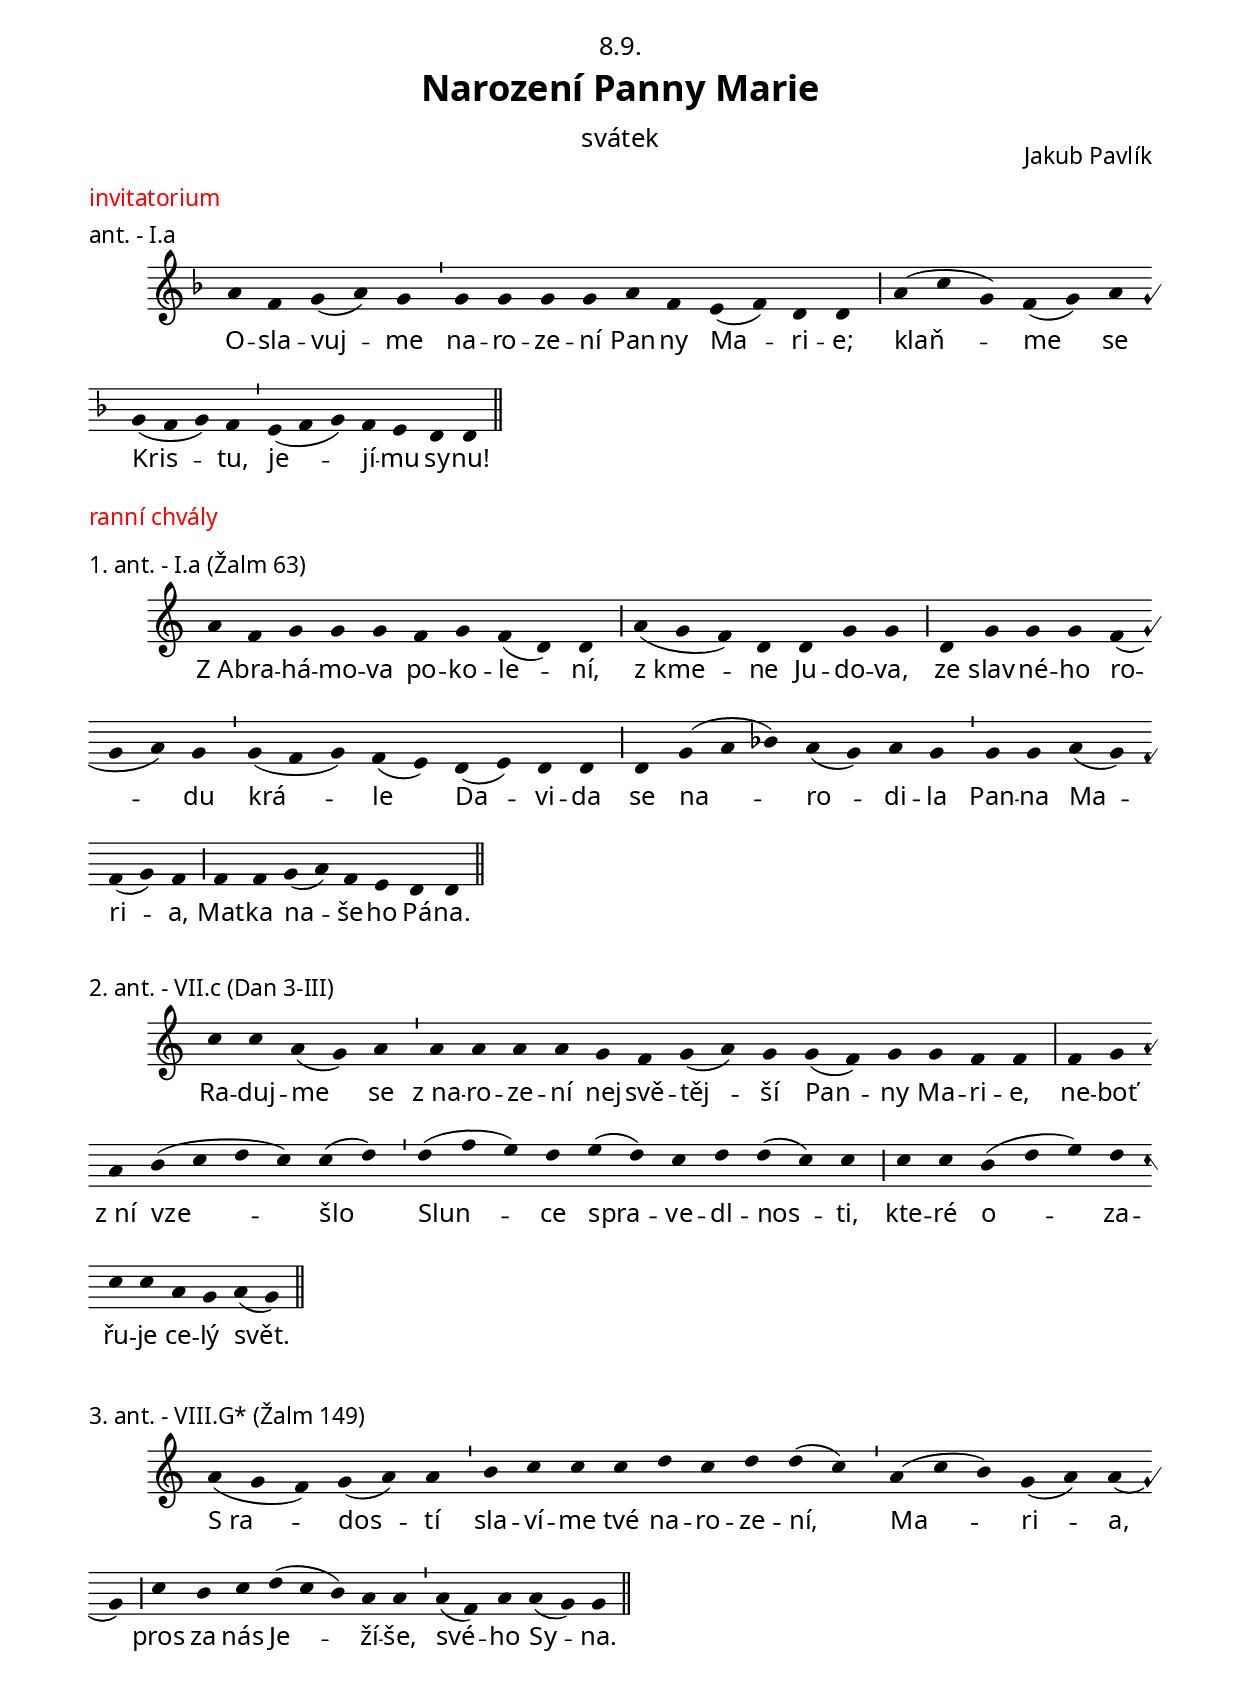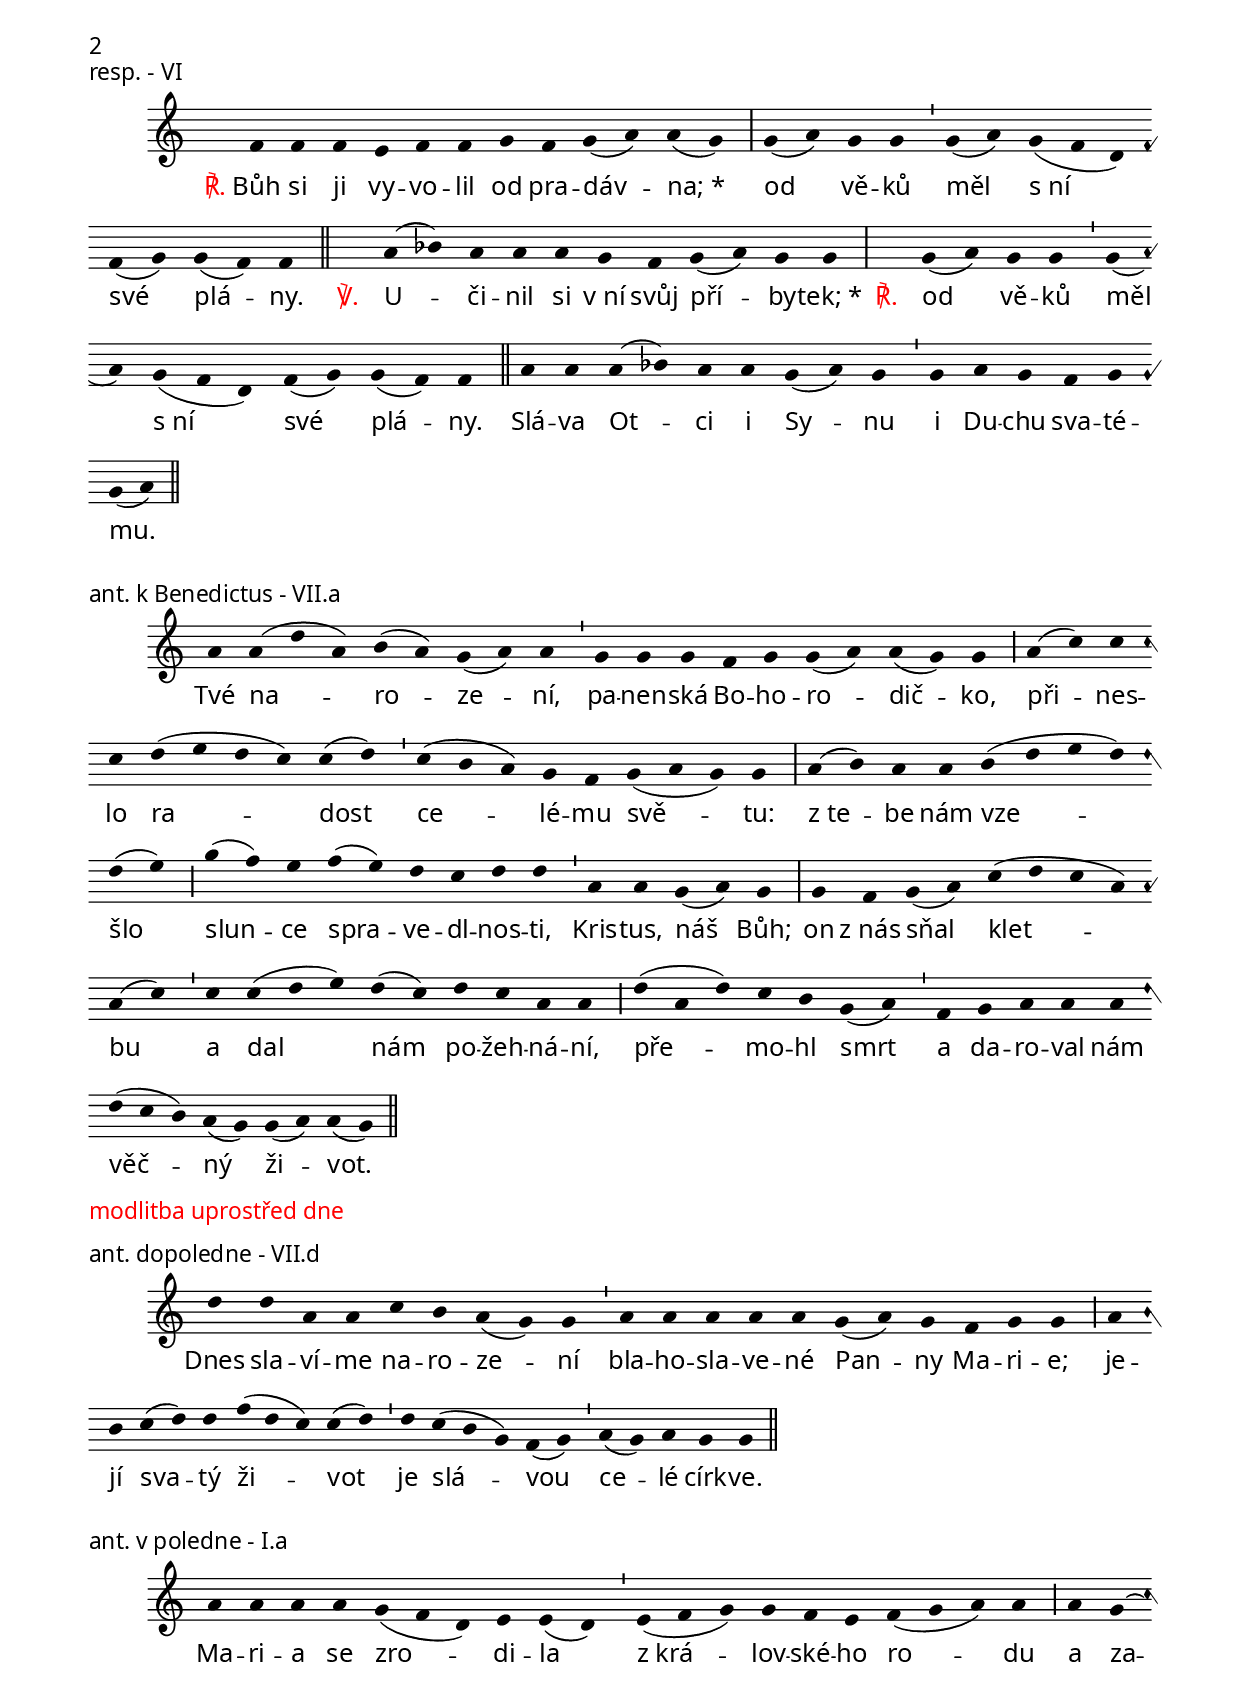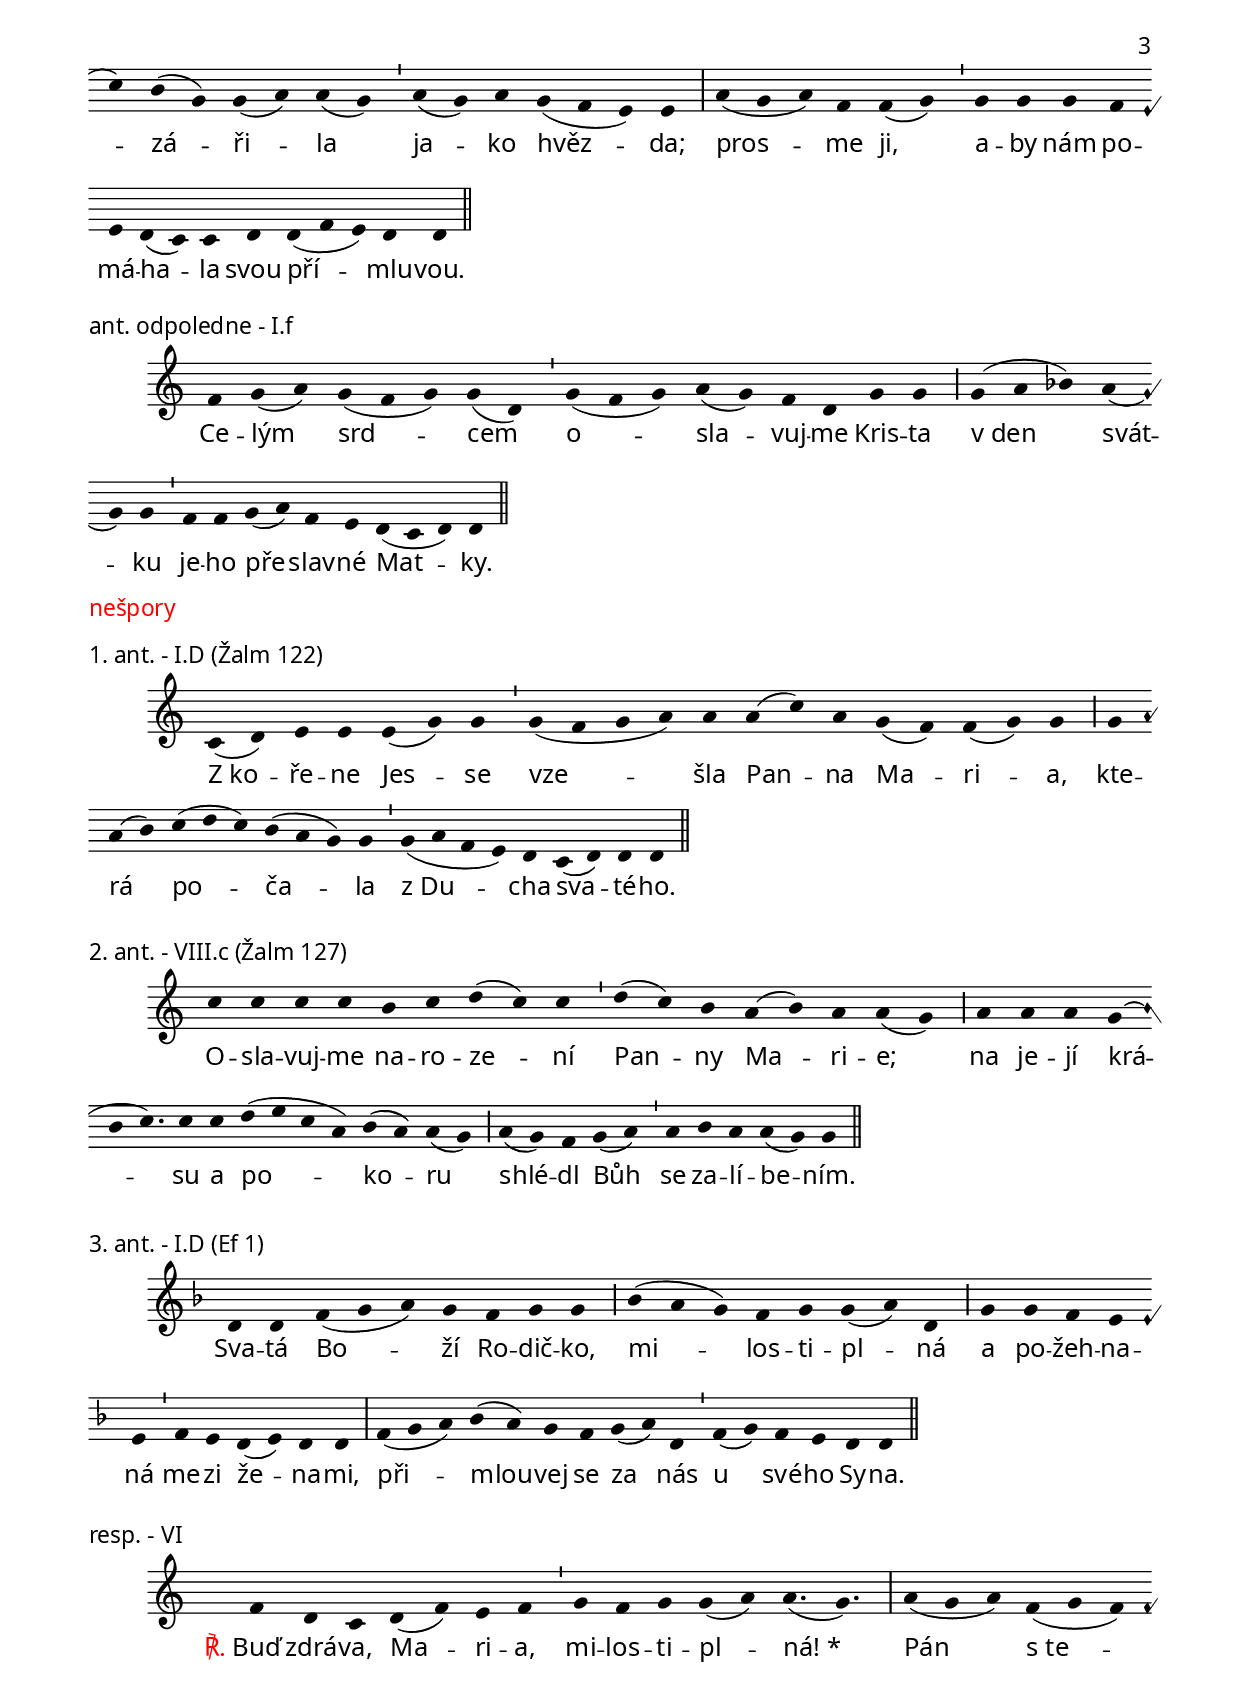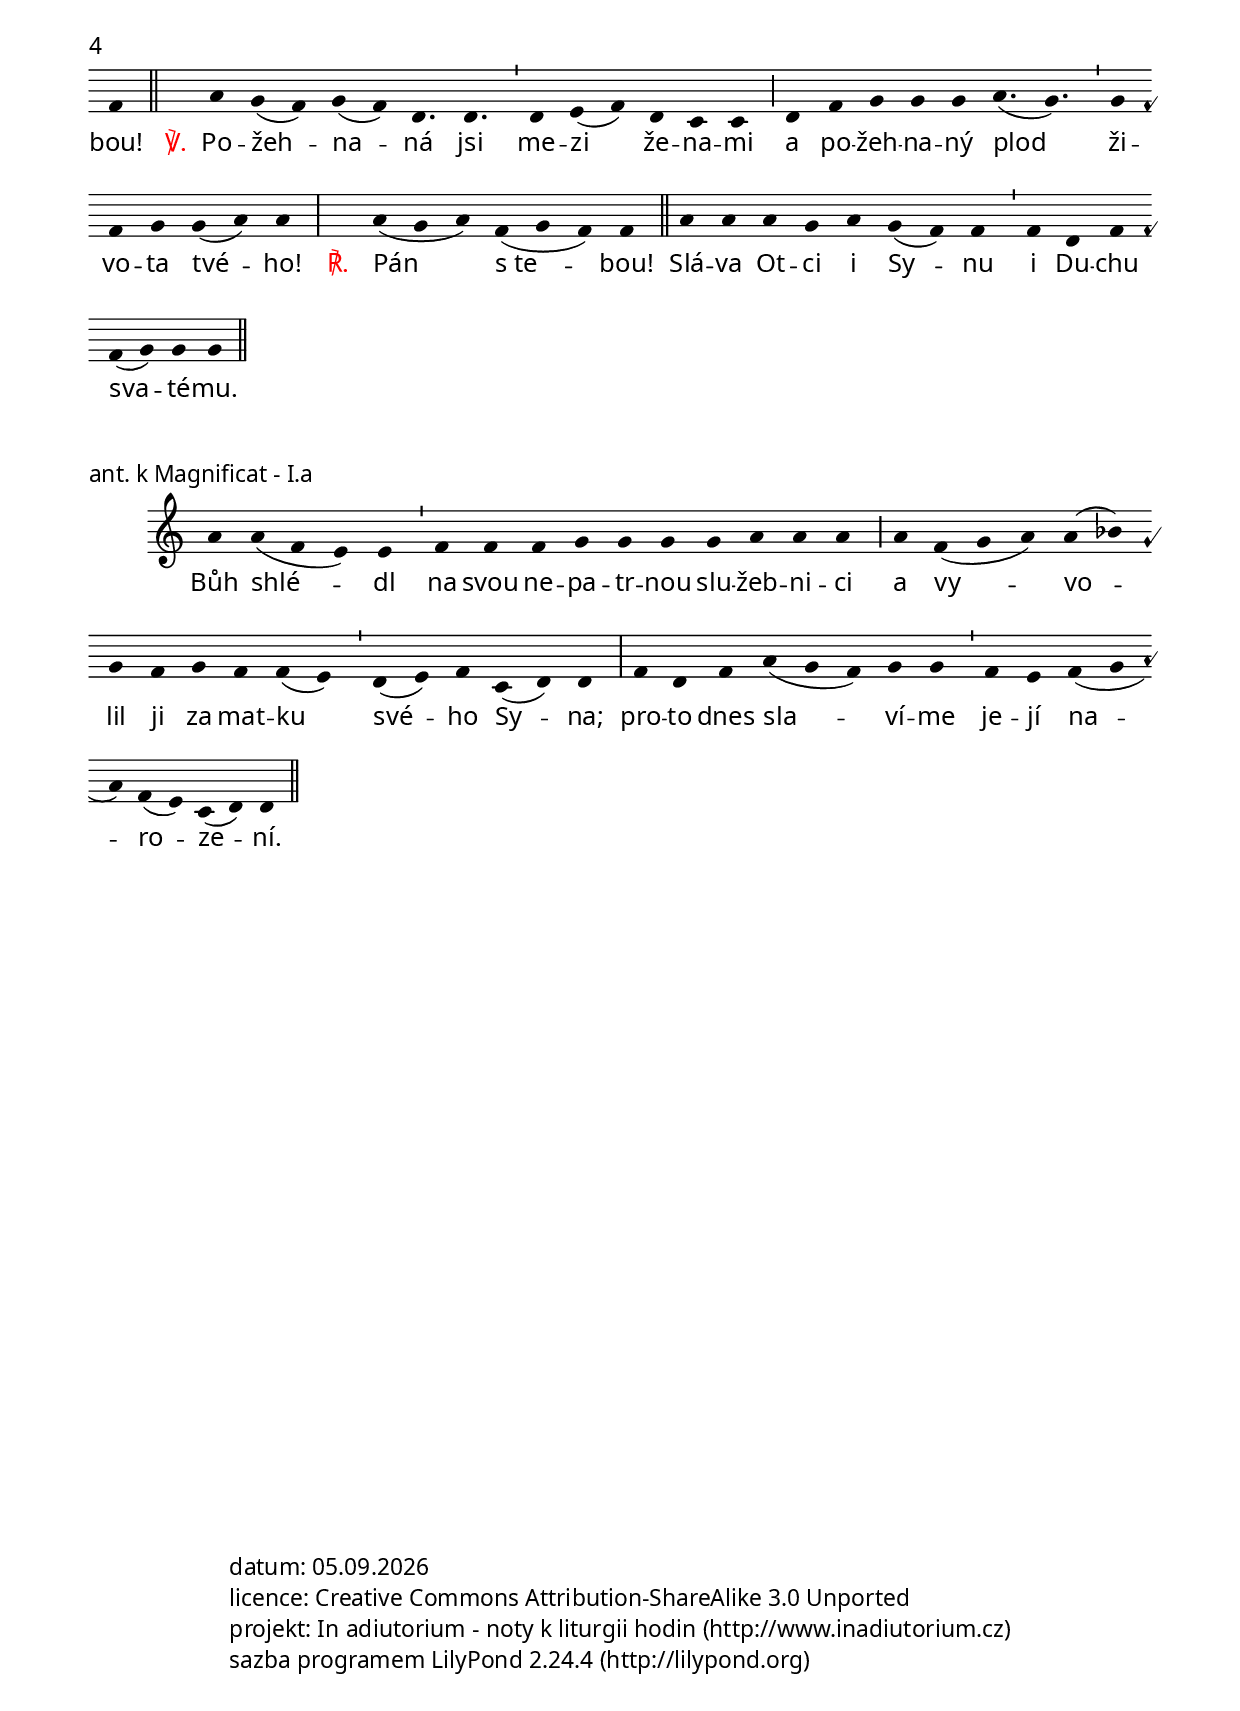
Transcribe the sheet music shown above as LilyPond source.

\version "2.15.40"

\include "../spolecne.ly"
\include "../dilyresponsorii.ly"

\header {
  title = \markup\titleSvatek
            "Narození Panny Marie"
            svátek
            8.9.
  composer = "Jakub Pavlík"
}

\markup {\nadpisHodinka {"invitatorium"}}

\score {
  \relative c'' {
    \choralniRezim
    \key f \major
    a4 f g( a) g \barMin g g g g a f e( f) d d \barMaior
    a'( c g) f( g) a g( f g) f \barMin e( f g) f e d d \barFinalis
  }
  \addlyrics {
    O -- sla -- vuj -- me na -- ro -- ze -- ní Pan -- ny Ma -- ri -- e;
    klaň -- me se Kris -- tu, je -- jí -- mu sy -- nu!
  }
  \header {
    quid = "ant."
    modus = "I"
    differentia = "a"
    psalmus = ""
    id = ""
    piece = \markup {\sestavTitulekBezZalmu}
  }
}

\markup {\nadpisHodinka {"ranní chvály"}}

\score {
  \relative c'' {
    \choralniRezim
    a4 f g g g f g f( d) d \barMaior
    a'( g f) d d g g \barMaior
    d g g g f( g a) g \barMin g( f g) f( e) d( e) d d \barMaior
    d g( a bes) a( g) a g \barMin g g a( g) f( g) f \barMaior
    f f g( a) f e d d \barFinalis
  }
  \addlyrics {
    Z_A -- bra -- há -- mo -- va po -- ko -- le -- ní,
    z_kme -- ne Ju -- do -- va,
    ze slav -- né -- ho ro -- du krá -- le Da -- vi -- da
    se na -- ro -- di -- la Pan -- na Ma -- ri -- a,
    Mat -- ka na -- še -- ho Pá -- na.
  }
  \header {
    quid = "1. ant."
    modus = "I"
    differentia = "a"
    psalmus = "Žalm 63"
    id = ""
    piece = \markup {\sestavTitulek}
  }
}

\score {
  \relative c'' {
    \choralniRezim
    c4 c a( g) a \barMin a a a a g f g( a) g g( f) g g f f \barMax
    f g a b( c d c) c( d) \barMin d( f e) d e( d) c d d( c) c \barMaior
    c c b( d e) d c c a g a( g) \barFinalis
  }
  \addlyrics {
    Ra -- duj -- me se z_na -- ro -- ze -- ní
    nej -- svě -- těj -- ší Pan -- ny Ma -- ri -- e,
    ne -- boť z_ní vze -- šlo Slun -- ce spra -- ve -- dl -- nos -- ti,
    kte -- ré o -- za -- řu -- je ce -- lý svět.
  }
  \header {
    quid = "2. ant."
    modus = "VII"
    differentia = "c"
    psalmus = "Dan 3-III"
    id = ""
    piece = \markup {\sestavTitulek}
  }
}

\score {
  \relative c'' {
    \choralniRezim
    a4( g f) g( a) a \barMin b c c c d c d d( c) \barMin a( c b) g( a) a( g) \barMaior
    c b c d( c b) a a \barMin a( f) a a( g) g \barFinalis
  }
  \addlyrics {
    S_ra -- dos -- tí sla -- ví -- me tvé na -- ro -- ze -- ní, Ma -- ri -- a,
    pros za nás Je -- ží -- še, své -- ho Sy -- na.
  }
  \header {
    quid = "3. ant."
    modus = "VIII"
    differentia = "G*"
    psalmus = "Žalm 149"
    id = ""
    piece = \markup {\sestavTitulek}
  }
}

\score {
  \relative c' {
    \choralniRezim

    % R
    \neviditelna f
    f4 f f e f f g f g( a) a( g) \barMax
    g( a) g g \barMin g( a) g( f d) f( g) g( f) f \barFinalis
    % V
    \neviditelna a
    a( bes) a a a g f g( a) g g \barMax
    % R
    \neviditelna a
    g( a) g g \barMin g( a) g( f d) f( g) g( f) f \barFinalis
    % Slava
    \respVIdoxologie \barFinalis
  }
  \addlyrics {
    \Response Bůh si ji vy -- vo -- lil od pra -- dáv -- na;_*
    od vě -- ků měl s_ní své plá -- ny.
    \Verse U -- či -- nil si v_ní svůj pří -- by -- tek;_*
    \Response od vě -- ků měl s_ní své plá -- ny.
    \textRespDoxologie
  }
  \header {
    quid = "resp."
    modus = "VI"
    id = ""
    fons = "commune o PM, r.ch."
    piece = \markup {\sestavTitulekResp}
  }
}

\score {
  \relative c'' {
    \choralniRezim
    a4 a( d a) b( a) g( a) a \barMin g g g f g g( a) a( g) g \barMaior
    a( c) c c d( e d c) c( d) \barMin c( b a) g f g( a g) g \barMax

    a( b) a a b( d e d) d( e) \barMaior g( f) e f( e) d c d d \barMin
    a a g( a) g \barMax

    g f g( a) c( d c a) a( c) \barMin
    c c( d e) d( c) d c a a \barMaior
    d( a d) c b g( a) \barMin
    f g a a a d( c b) a( g) g( a) a( g) \barFinalis
  }
  \addlyrics {
    Tvé na -- ro -- ze -- ní, pa -- nen -- ská Bo -- ho -- ro -- dič -- ko,
    při -- nes -- lo ra -- dost ce -- lé -- mu svě -- tu:

    z_te -- be nám vze -- šlo slun -- ce spra -- ve -- dl -- nos -- ti,
    Kris -- tus, náš Bůh;

    on z_nás sňal klet -- bu
    a dal nám po -- žeh -- ná -- ní,
    pře -- mo -- hl smrt
    a da -- ro -- val nám věč -- ný ži -- vot.
  }
  \header {
    quid = "ant. k Benedictus"
    modus = "VII"
    differentia = "a"
    psalmus = ""
    id = ""
    piece = \markup {\sestavTitulekBezZalmu}
  }
}

\markup {\nadpisHodinka {"modlitba uprostřed dne"}}

\score {
  \relative c'' {
    \choralniRezim
    d4 d a a c b a( g) g \barMin
    a a a a a g( a) g f g g \barMaior
    a b c( d) d f( d c) c( d) \barMin
    d c( b g) f( g) \barMin a( g) a g g \barFinalis
  }
  \addlyrics {
    Dnes sla -- ví -- me na -- ro -- ze -- ní
    bla -- ho -- sla -- ve -- né Pan -- ny Ma -- ri -- e;
    je -- jí sva -- tý ži -- vot
    je slá -- vou ce -- lé círk -- ve.
  }
  \header {
    quid = "ant. dopoledne"
    modus = "VII"
    differentia = "d"
    psalmus = ""
    id = ""
    piece = \markup {\sestavTitulekBezZalmu}
  }
}

\score {
  \relative c'' {
    \choralniRezim
    a4 a a a g( f d) e e( d) \barMin e( f g) g f e f( g a) a \barMaior
    a g( c) b( g) g( a) a( g) \barMin a( g) a g( f e) e \barMax
    a( g a) f f( g) \barMin g g g f e d( c) c d d( f e) d d \barFinalis
  }
  \addlyrics {
    Ma -- ri -- a se zro -- di -- la z_krá -- lov -- ské -- ho ro -- du
    a za -- zá -- ři -- la ja -- ko hvěz -- da;
    pros -- me ji, a -- by nám po -- má -- ha -- la svou pří -- mlu -- vou.
  }
  \header {
    quid = "ant. v poledne"
    modus = "I"
    differentia = "a"
    psalmus = ""
    id = ""
    piece = \markup {\sestavTitulekBezZalmu}
  }
}

\score {
  \relative c' {
    \choralniRezim
    f g( a) g( f g) g( d) \barMin g( f g) a( g) f d g g \barMaior
    g( a bes) a( g) g  \barMin f f g( a) f e d( c d) d \barFinalis
  }
  \addlyrics {
    Ce -- lým srd -- cem o -- sla -- vuj -- me Kris -- ta
    v_den svát -- ku je -- ho pře -- slav -- né Mat -- ky.
  }
  \header {
    quid = "ant. odpoledne"
    modus = "I"
    differentia = "f"
    psalmus = ""
    id = ""
    piece = \markup {\sestavTitulekBezZalmu}
  }
}

\markup {\nadpisHodinka {"nešpory"}}

\score {
  \relative c' {
    \choralniRezim
    c4( d) e e e( g) g \barMin g( f g a) a a( c) a g( f) f( g) g \barMaior
    g a( b) c( d c) b( a g) g \barMin g( a f e) d c( d) d d \barFinalis
  }
  \addlyrics {
    Z_ko -- ře -- ne Jes -- se vze -- šla Pan -- na Ma -- ri -- a,
    kte -- rá po -- ča -- la z_Du -- cha sva -- té -- ho.
  }
  \header {
    quid = "1. ant."
    modus = "I"
    differentia = "D"
    psalmus = "Žalm 122"
    id = ""
    fons = "Zvěstování Páně, uprostřed dne, dopoledne; odstraněno aleluja"
    piece = \markup {\sestavTitulek}
  }
}

\score {
  \relative c'' {
    \choralniRezim
    c4 c c c b c d( c) c \barMin d( c) b a( b) a a( g) \barMaior
    a a a g( b c4.) c4 c d( e c a) b( a) a( g) \barMaior
    a( g) f g( a) \barMin a b a a( g) g \barFinalis
  }
  \addlyrics {
    O -- sla -- vuj -- me na -- ro -- ze -- ní Pan -- ny Ma -- ri -- e;
    na je -- jí krá -- su a po -- ko -- ru
    shlé -- dl Bůh se za -- lí -- be -- ním.
  }
  \header {
    quid = "2. ant."
    modus = "VIII"
    differentia = "c"
    psalmus = "Žalm 127"
    id = ""
    piece = \markup {\sestavTitulek}
  }
}

\score {
  \relative c' {
    \choralniRezim
    \key f \major
    d4 d f( g a) g f g g \barMaior
    bes( a g) f g g( a) d, \barMaior
    g g f e e \barMin f e d( e) d d \barMax
    f( g a) bes( a) g f g( a) d, \barMin f( g) f e d d \barFinalis
  }
  \addlyrics {
    Sva -- tá Bo -- ží Ro -- dič -- ko,
    mi -- los -- ti -- pl -- ná
    a po -- žeh -- na -- ná me -- zi že -- na -- mi,
    při -- mlou -- vej se za nás u své -- ho Sy -- na.
  }
  \header {
    quid = "3. ant."
    modus = "I"
    differentia = "D"
    psalmus = "Ef 1"
    id = ""
    piece = \markup {\sestavTitulek}
  }
}

\score {
  \relative c' {
    \choralniRezim

    % R
    \neviditelna f
    f d c d( f) e f \barMin g f g g( a) a4.( g) \barMax
    a4( g a) f( g f) f \barFinalis
    % V
    \neviditelna a
    a4 g( f) g( f) d4. d \barMin d4 e( f) d c c \barMaior
    d f g g g a4.( g) \barMin g4 f g g( a) a \barMax
    % R
    \neviditelna a
    a4( g a) f( g f) f \barFinalis
    % Slava
    a4 a a g a g( f) f \barMin f d f f( g) g g \barFinalis
  }
  \addlyrics {
    \Response Buď zdrá -- va, Ma -- ri -- a, mi -- los -- ti -- pl -- ná!_*
    Pán s_te -- bou!
    \Verse Po -- žeh -- na -- ná jsi me -- zi že -- na -- mi
    a po -- žeh -- na -- ný plod ži -- vo -- ta tvé -- ho!
    \Response Pán s_te -- bou!
    \textRespDoxologie
  }
  \header {
    quid = "resp."
    modus = "VI"
    id = ""
    fons = "commune PM, 2. nešp."
    piece = \markup {\sestavTitulekResp}
  }
}

\score {
  \relative c'' {
    \choralniRezim
    a4 a( f e) e \barMin f f f g g g g a a a \barMaior
    a f( g a) a( bes) g f g f f( e) \barMin d( e) f c( d) d \barMax
    f d f a( g f) g g \barMin f e f( g a) f( e) c( d) d \barFinalis
  }
  \addlyrics {
    Bůh shlé -- dl na svou ne -- pa -- tr -- nou slu -- žeb -- ni -- ci
    a vy -- vo -- lil ji za mat -- ku své -- ho Sy -- na;
    pro -- to dnes sla -- ví -- me je -- jí na -- ro -- ze -- ní.
  }
  \header {
    quid = "ant. k Magnificat"
    modus = "I"
    differentia = "a"
    psalmus = ""
    id = ""
    piece = \markup {\sestavTitulekBezZalmu}
  }
}